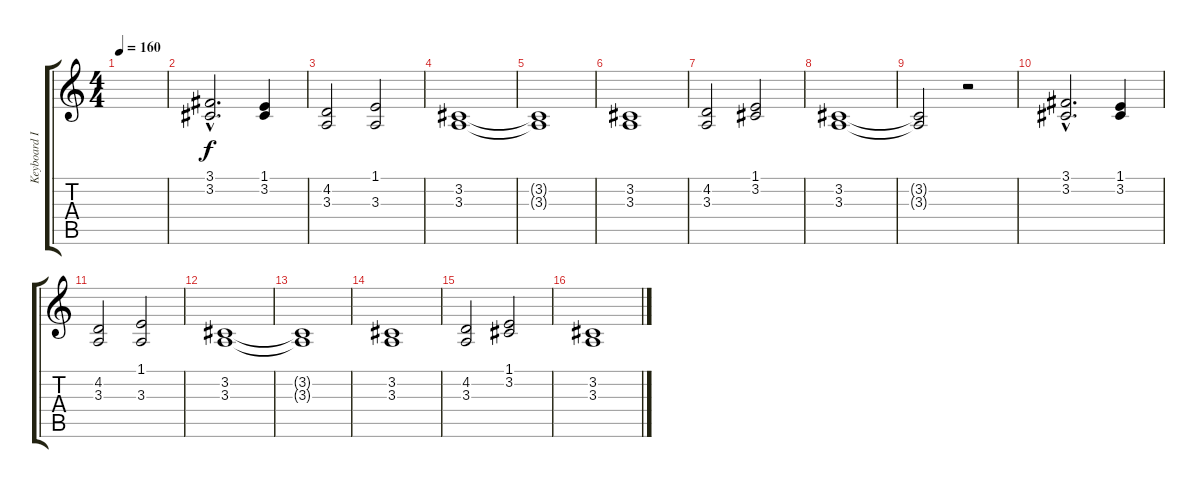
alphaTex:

\track ("Keyboard I" "Keyboard I") {instrument lead2sawtooth}
\staff {score tabs}
\tuning (Eb4 Bb3 Gb3 Db3 Ab2 Eb2) {hide}
\ts (4 4)
\tempo 160
\clef g2
\ks c
|
(3.1{hac} 3.2{hac}).2{d volume 16 instrument choiraahs} (1.1 3.2).4 |
(4.2 3.3).2 (1.1 3.3).2 |
(3.2 3.3).1 |
(3.2{t} 3.3{t}).1 |
(3.2 3.3).1 |
(4.2 3.3).2 (1.1 3.2).2 |
(3.2 3.3).1 |
(3.2{t} 3.3{t}).2 r.2 |
(3.1{hac} 3.2{hac}).2{d} (1.1 3.2).4 |
(4.2 3.3).2 (1.1 3.3).2 |
(3.2 3.3).1 |
(3.2{t} 3.3{t}).1 |
(3.2 3.3).1 |
(4.2 3.3).2 (1.1 3.2).2 |
(3.2 3.3).1
